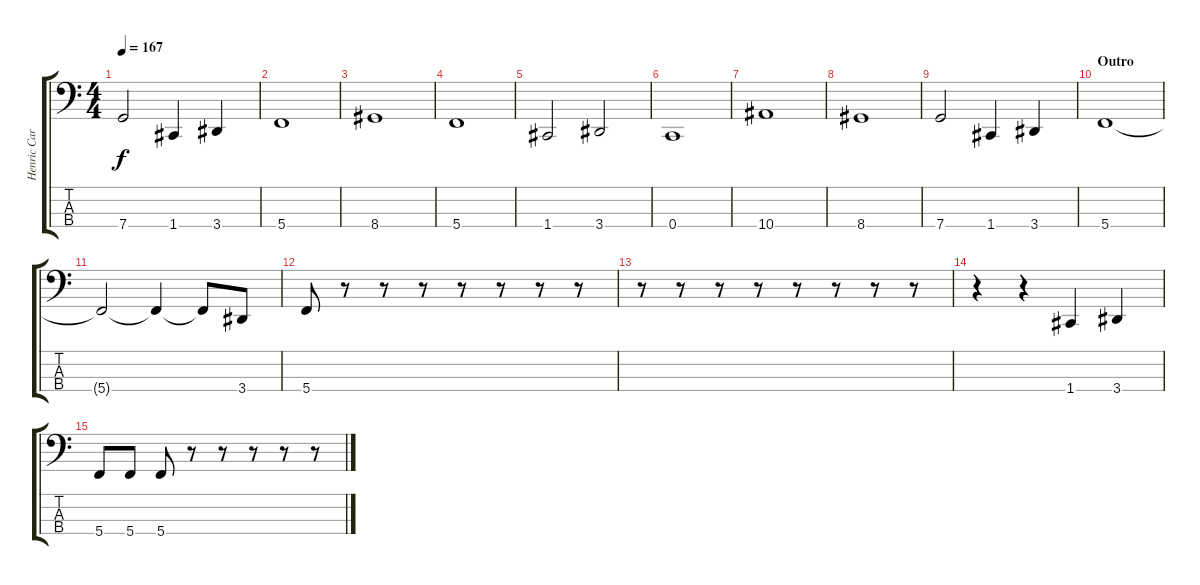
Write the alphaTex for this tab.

\track ("Henric Carlsson" "Henric Car") {instrument electricbassfinger}
\staff {score tabs}
\tuning (F2 C2 G1 C1) {hide}
\ts (4 4)
\tempo 167
\clef f4
\ks c
7.4.2{dy f} 1.4.4 3.4.4 |
5.4.1 |
8.4.1 |
5.4.1 |
1.4.2 3.4.2 |
0.4.1 |
10.4.1 |
8.4.1 |
7.4.2 1.4.4 3.4.4 |
\section ("" "Outro")
5.4.1 |
5.4{t}.2 5.4{t}.4 5.4{t}.8 3.4.8 |
5.4.8 r.8 r.8 r.8 r.8 r.8 r.8 r.8 |
r.8 r.8 r.8 r.8 r.8 r.8 r.8 r.8 |
r.4 r.4 1.4.4 3.4.4 |
5.4.8 5.4.8 5.4.8 r.8 r.8 r.8 r.8 r.8
